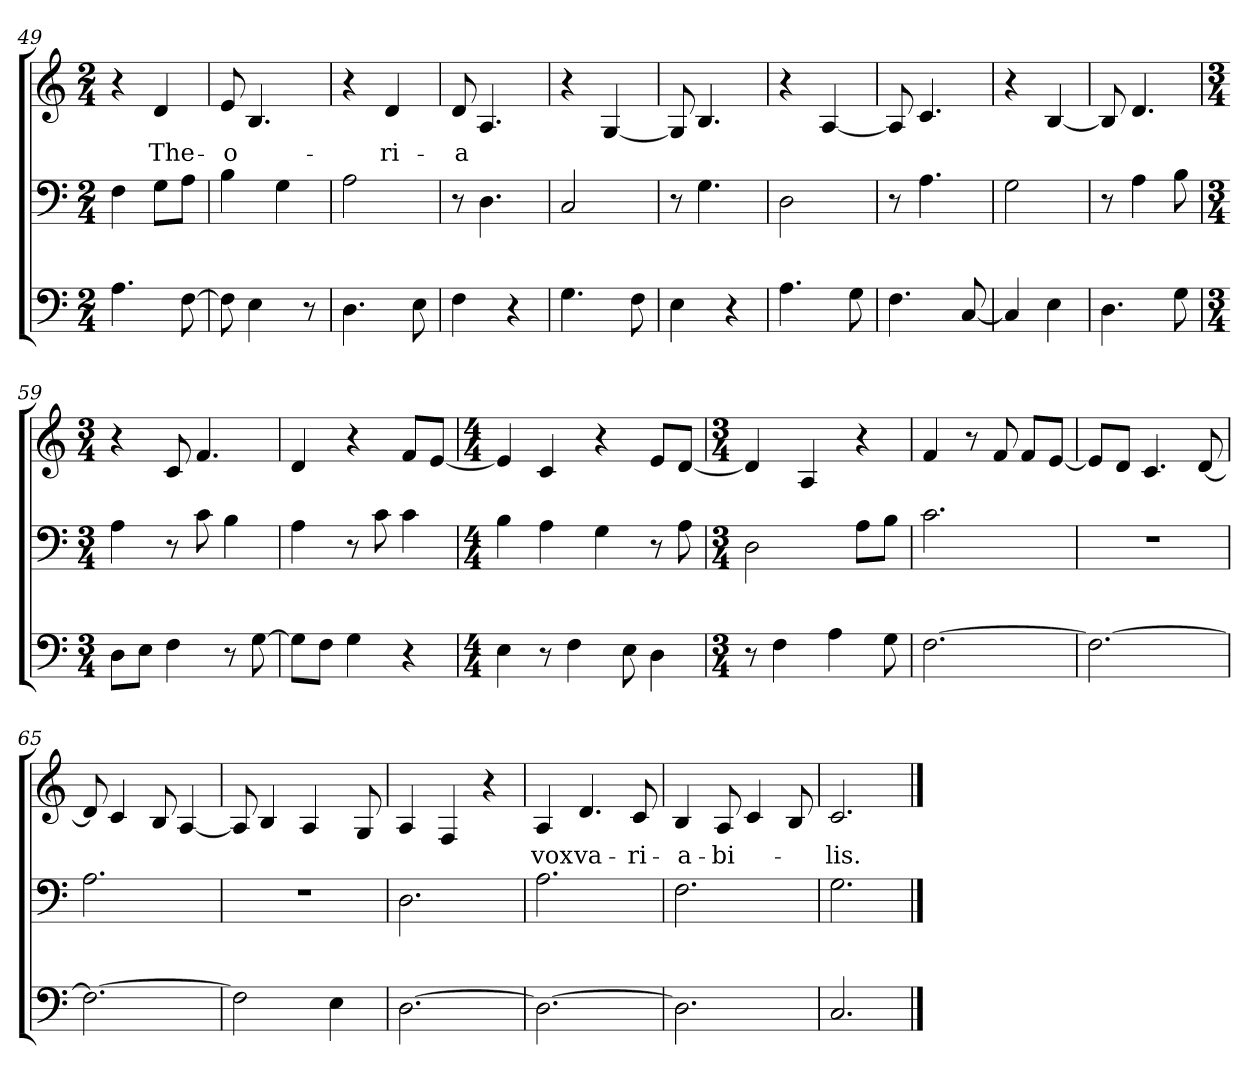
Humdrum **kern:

**kern	**kern	**kern	**text
*part3	*part2	*part1	*part1
*staff3	*staff2	*staff1	*staff1
*clefF4	*clefF4	*clefG2	*
*k[]	*k[]	*k[]	*
*C:	*C:	*C:	*
*M2/4	*M2/4	*M2/4	*
=49	=49	=49	=49
4.A\	4F\	4r	.
!	!	!	!LO:LY:b
.	8G\L	4d/	The-
[8F\	8A\J	.	.
=50	=50	=50	=50
!	!	!	!LO:LY:b
8F\]	4B\	8e/	-o-
4E\	.	4.B/	.
.	4G\	.	.
8r	.	.	.
=51	=51	=51	=51
4.D\	2A\	4r	.
!	!	!	!LO:LY:b
.	.	4d/	-ri-
8E\	.	.	.
=52	=52	=52	=52
!	!	!	!LO:LY:b
4F\	8r	8d/	-a
.	4.D\	4.A/	.
4r	.	.	.
=53	=53	=53	=53
4.G\	2C/	4r	.
.	.	[4G/	.
8F\	.	.	.
=54	=54	=54	=54
4E\	8r	8G/]	.
.	4.G\	4.B/	.
4r	.	.	.
=55	=55	=55	=55
4.A\	2D\	4r	.
.	.	[4A/	.
8G\	.	.	.
=56	=56	=56	=56
4.F\	8r	8A/]	.
.	4.A\	4.c/	.
[8C/	.	.	.
=57	=57	=57	=57
4C/]	2G\	4r	.
4E\	.	[4B/	.
=58	=58	=58	=58
4.D\	8r	8B/]	.
.	4A\	4.d/	.
8G\	8B\	.	.
=59	=59	=59	=59
*M3/4	*M3/4	*M3/4	*
8D\L	4A\	4r	.
8E\J	.	.	.
4F\	8r	8c/	.
.	8c\	4.f/	.
8r	4B\	.	.
[8G\	.	.	.
!!LO:LB:g=z
=60	=60	=60	=60
8G\L]	4A\	4d/	.
8F\J	.	.	.
4G\	8r	4r	.
.	8c\	.	.
4r	4c\	8f/L	.
.	.	[8e/J	.
=61	=61	=61	=61
*M4/4	*M4/4	*M4/4	*
4E\	4B\	4e/]	.
8r	4A\	4c/	.
4F\	.	.	.
.	4G\	4r	.
8E\	.	.	.
4D\	8r	8e/L	.
.	8A\	[8d/J	.
=62	=62	=62	=62
*M3/4	*M3/4	*M3/4	*
8r	2D\	4d/]	.
4F\	.	.	.
.	.	4A/	.
4A\	.	.	.
.	8A\L	4r	.
8G\	8B\J	.	.
=63	=63	=63	=63
[2.F\	2.c\	4f/	.
.	.	8r	.
.	.	8f/	.
.	.	8f/L	.
.	.	[8e/J	.
=64	=64	=64	=64
2.F\_	2.r	8e/L]	.
.	.	8d/J	.
.	.	4.c/	.
.	.	[8d/	.
=65	=65	=65	=65
2.F\_	2.A\	8d/]	.
.	.	4c/	.
.	.	8B/	.
.	.	[4A/	.
=66	=66	=66	=66
2F\]	2.r	8A/]	.
.	.	4B/	.
.	.	4A/	.
4E\	.	.	.
.	.	8G/	.
=67	=67	=67	=67
[2.D\	2.D\	4A/	.
.	.	4F/	.
.	.	4r	.
!!LO:LB:g=z
=68	=68	=68	=68
!	!	!	!LO:LY:b
2.D\_	2.A\	4A/	vox
!	!	!	!LO:LY:b
.	.	4.d/	va-
!	!	!	!LO:LY:b
.	.	8c/	-ri-
=69	=69	=69	=69
!	!	!	!LO:LY:b
2.D\]	2.F\	4B/	-a-
!	!	!	!LO:LY:b
.	.	8A/	-bi-
.	.	4c/	.
.	.	8B/	.
=70	=70	=70	=70
!	!	!	!LO:LY:b
2.C/	2.G\	2.c/	-lis.
==	==	==	==
*-	*-	*-	*-
